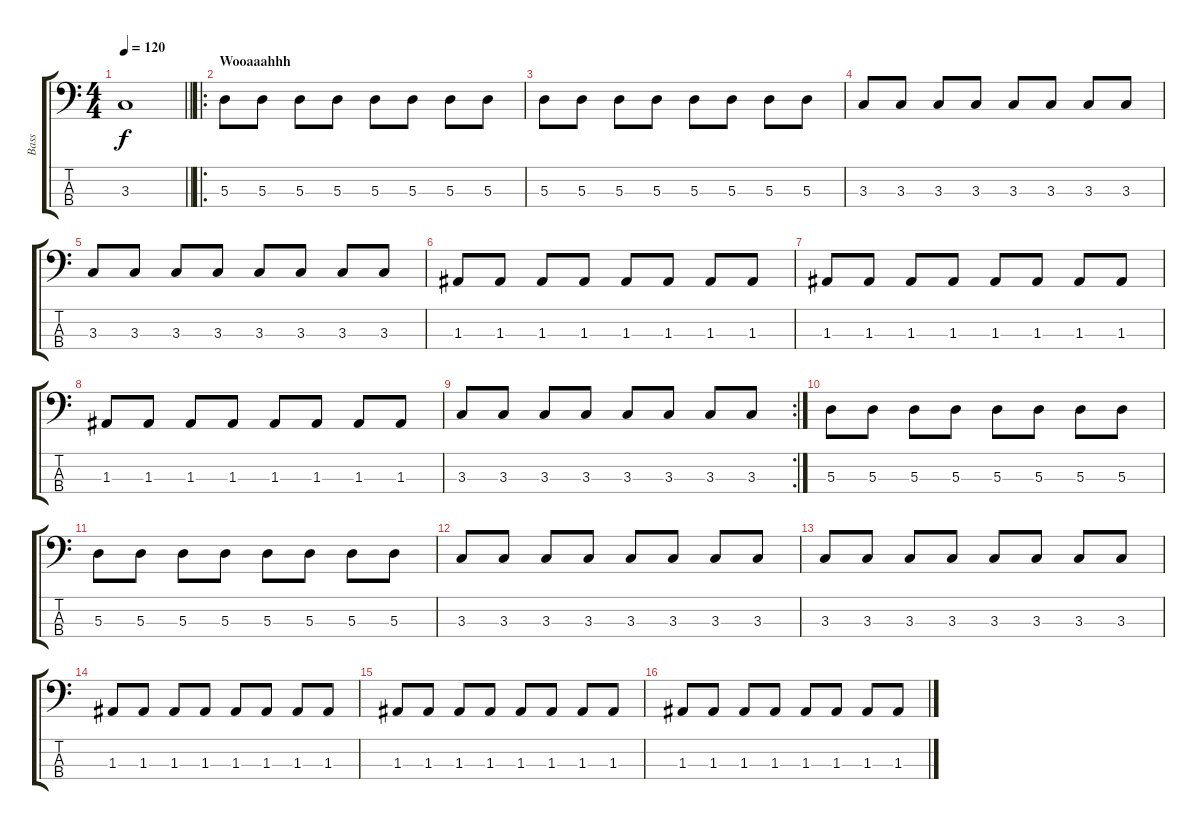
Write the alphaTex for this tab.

\track ("Bass" "Bass") {instrument electricbassfinger}
\staff {score tabs}
\tuning (G2 D2 A1 E1) {hide}
\ts (4 4)
\tempo 120
\clef f4
\barLineRight lightlight
\ks c
3.3.1{dy f} |
\ro
\section ("" "Wooaaahhh")
5.3.8{volume 12} 5.3.8 5.3.8 5.3.8 5.3.8 5.3.8 5.3.8 5.3.8 |
5.3.8 5.3.8 5.3.8 5.3.8 5.3.8 5.3.8 5.3.8 5.3.8 |
3.3.8 3.3.8 3.3.8 3.3.8 3.3.8 3.3.8 3.3.8 3.3.8 |
3.3.8 3.3.8 3.3.8 3.3.8 3.3.8 3.3.8 3.3.8 3.3.8 |
1.3.8 1.3.8 1.3.8 1.3.8 1.3.8 1.3.8 1.3.8 1.3.8 |
1.3.8 1.3.8 1.3.8 1.3.8 1.3.8 1.3.8 1.3.8 1.3.8 |
1.3.8 1.3.8 1.3.8 1.3.8 1.3.8 1.3.8 1.3.8 1.3.8 |
\rc 2
3.3.8 3.3.8 3.3.8 3.3.8 3.3.8 3.3.8 3.3.8 3.3.8 |
5.3.8{volume 12} 5.3.8 5.3.8 5.3.8 5.3.8 5.3.8 5.3.8 5.3.8 |
5.3.8 5.3.8 5.3.8 5.3.8 5.3.8 5.3.8 5.3.8 5.3.8 |
3.3.8 3.3.8 3.3.8 3.3.8 3.3.8 3.3.8 3.3.8 3.3.8 |
3.3.8 3.3.8 3.3.8 3.3.8 3.3.8 3.3.8 3.3.8 3.3.8 |
1.3.8 1.3.8 1.3.8 1.3.8 1.3.8 1.3.8 1.3.8 1.3.8 |
1.3.8 1.3.8 1.3.8 1.3.8 1.3.8 1.3.8 1.3.8 1.3.8 |
1.3.8 1.3.8 1.3.8 1.3.8 1.3.8 1.3.8 1.3.8 1.3.8
